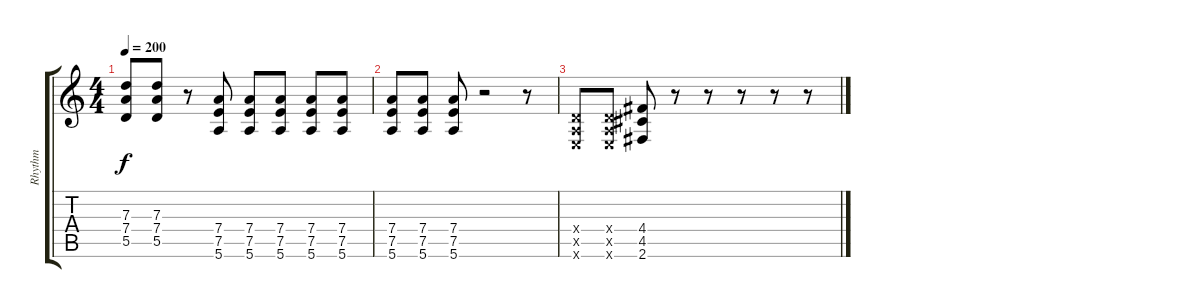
\track ("Rhythm" "Rhythm") {instrument distortionguitar}
\staff {score tabs}
\tuning (E4 B3 G3 D3 A2 E2) {hide}
\ts (4 4)
\tempo 200
\clef g2
\ks c
(7.3 7.4 5.5).8{dy f} (7.3 7.4 5.5).8 r.8 (7.4 7.5 5.6).8 (7.4 7.5 5.6).8 (7.4 7.5 5.6).8 (7.4 7.5 5.6).8 (7.4 7.5 5.6).8 |
(7.4 7.5 5.6).8 (7.4 7.5 5.6).8 (7.4 7.5 5.6).8 r.2 r.8 |
(0.4{x} 0.5{x} 0.6{x}).8 (0.4{x} 0.5{x} 0.6{x}).8 (4.4 4.5 2.6).8 r.8 r.8 r.8 r.8 r.8
